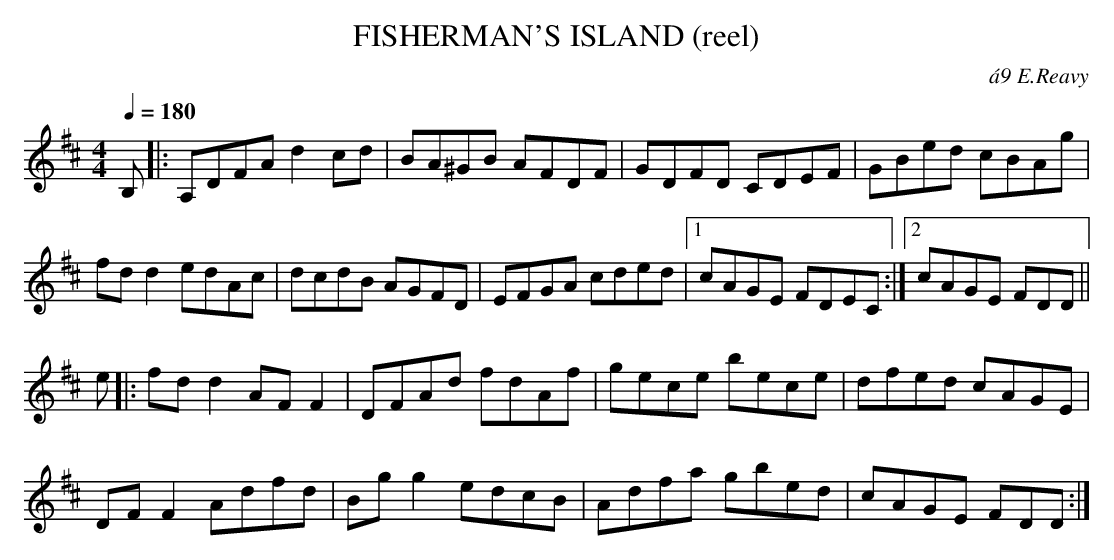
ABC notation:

X:1
T:FISHERMAN'S ISLAND (reel)
C:\'a9 E.Reavy
Y:"allegro moderato"
Q:1/4=180
M:4/4
L:1/8
K:D
B,|:A,DFA d2 cd|BA^GB AFDF|GDFD CDEF|GBed cBAg|
fdd2 edAc|dcdB AGFD|EFGA cded|1 cAGE FDEC:|\
[2 cAGE FDD ||
e|:fdd2 AFF2|DFAd fdAf|gece bece|dfed cAGE|
DFF2 Adfd|Bgg2 edcB|Adfa gbed|cAGE FDD:|
